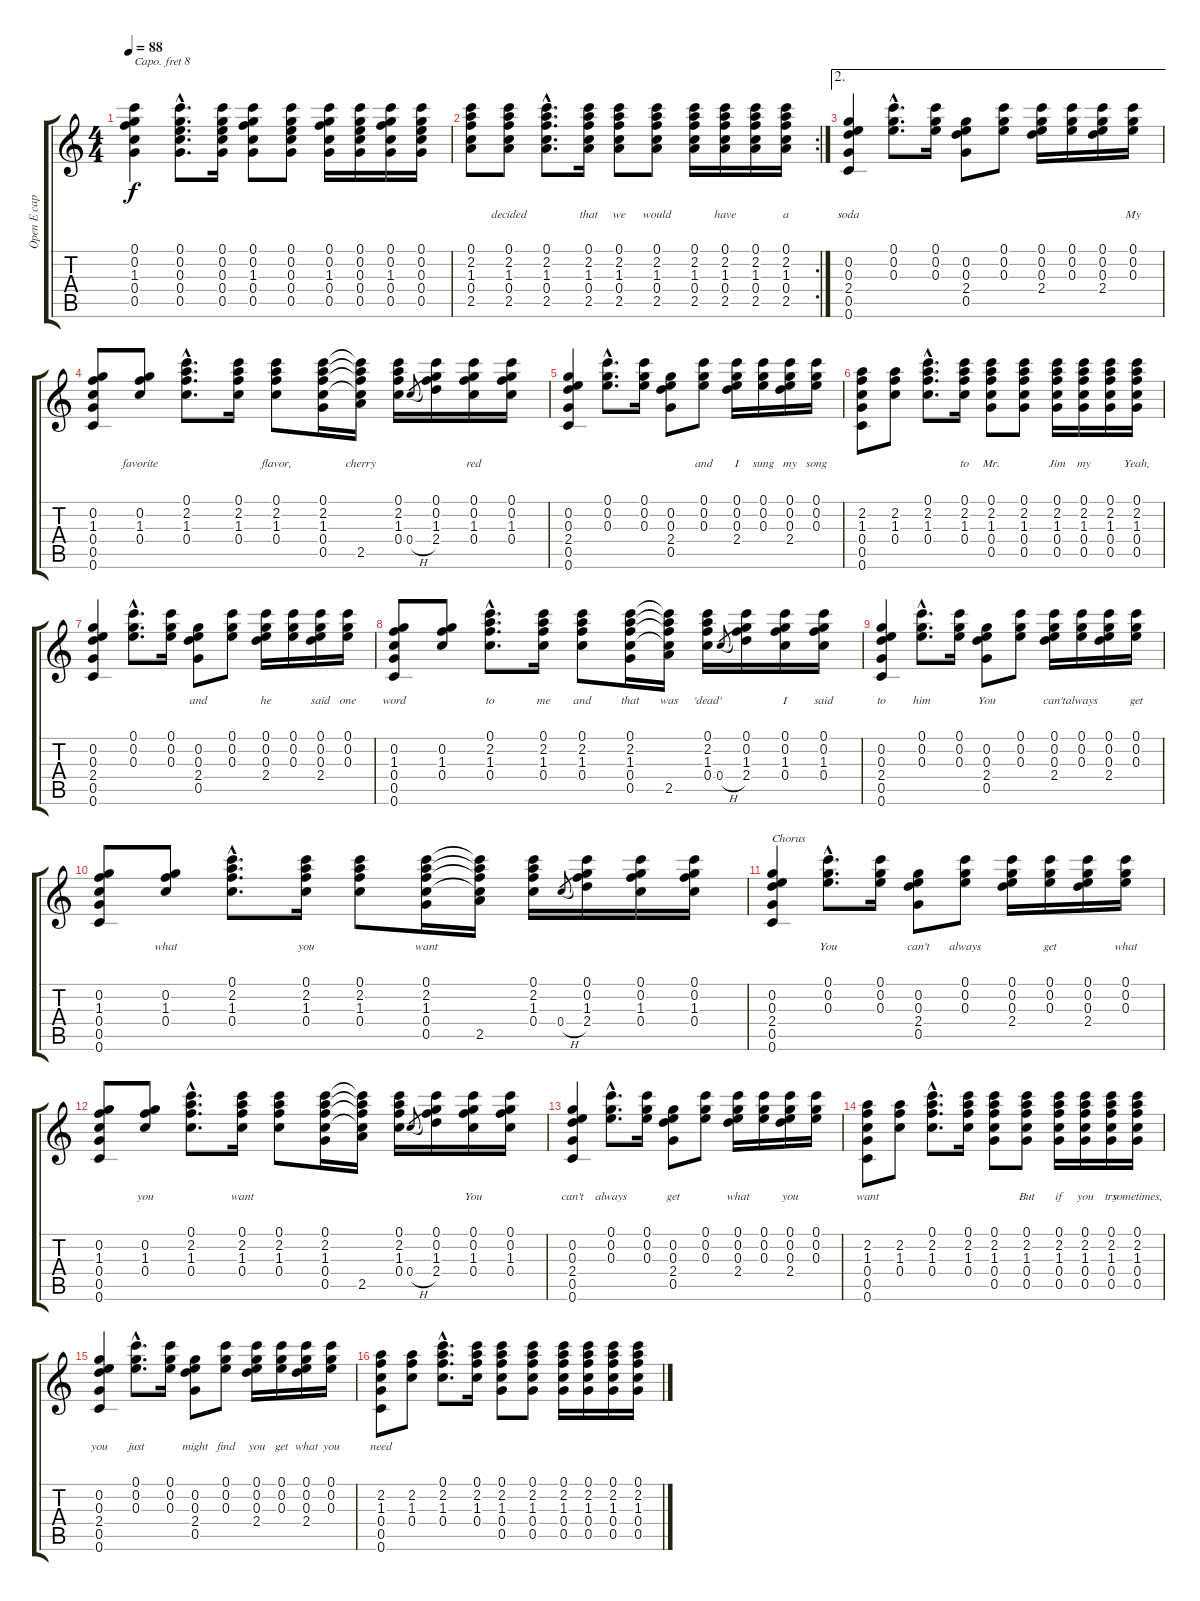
\track ("Open E capo on 8" "Open E cap") {instrument acousticguitarsteel}
\staff {score tabs}
\capo 8
\tuning (E4 B3 Ab3 E3 B2 E2) {hide}
\ts (4 4)
\tempo 88
\clef g2
\ks c
(0.1 0.2 1.3 0.4 0.5).4{lyrics (0 "") lyrics (1 "") lyrics (2 "") lyrics (3 "") lyrics (4 "") dy f} (0.1{hac} 0.2{hac} 0.3{hac} 0.4{hac} 0.5{hac}).8{d lyrics (0 "") lyrics (1 "") lyrics (2 "") lyrics (3 "") lyrics (4 "")} (0.1 0.2 0.3 0.4 0.5).16{lyrics (0 "") lyrics (1 "") lyrics (2 "") lyrics (3 "") lyrics (4 "")} (0.1 0.2 1.3 0.4 0.5).8{lyrics (0 "") lyrics (1 "") lyrics (2 "") lyrics (3 "") lyrics (4 "")} (0.1 0.2 0.3 0.4 0.5).8{lyrics (0 "") lyrics (1 "") lyrics (2 "") lyrics (3 "") lyrics (4 "")} (0.1 0.2 1.3 0.4 0.5).16{lyrics (0 "") lyrics (1 "") lyrics (2 "") lyrics (3 "") lyrics (4 "")} (0.1 0.2 0.3 0.4 0.5).16{lyrics (0 "") lyrics (1 "") lyrics (2 "") lyrics (3 "") lyrics (4 "")} (0.1 0.2 1.3 0.4 0.5).16{lyrics (0 "") lyrics (1 "") lyrics (2 "") lyrics (3 "") lyrics (4 "")} (0.1 0.2 0.3 0.4 0.5).16{lyrics (0 "") lyrics (1 "") lyrics (2 "") lyrics (3 "") lyrics (4 "")} |
\rc 2
(0.1 2.2 1.3 0.4 2.5).8{lyrics (0 "") lyrics (1 "") lyrics (2 "") lyrics (3 "") lyrics (4 "")} (0.1 2.2 1.3 0.4 2.5).8{lyrics (0 "") lyrics (1 "decided") lyrics (2 "") lyrics (3 "") lyrics (4 "")} (0.1{hac} 2.2{hac} 1.3{hac} 0.4{hac} 2.5{hac}).8{d lyrics (0 "") lyrics (1 "") lyrics (2 "") lyrics (3 "") lyrics (4 "")} (0.1 2.2 1.3 0.4 2.5).16{lyrics (0 "") lyrics (1 "that") lyrics (2 "") lyrics (3 "") lyrics (4 "")} (0.1 2.2 1.3 0.4 2.5).8{lyrics (0 "") lyrics (1 "we") lyrics (2 "") lyrics (3 "") lyrics (4 "")} (0.1 2.2 1.3 0.4 2.5).8{lyrics (0 "") lyrics (1 "would") lyrics (2 "") lyrics (3 "") lyrics (4 "")} (0.1 2.2 1.3 0.4 2.5).16{lyrics (0 "") lyrics (1 "") lyrics (2 "") lyrics (3 "") lyrics (4 "")} (0.1 2.2 1.3 0.4 2.5).16{lyrics (0 "") lyrics (1 "have") lyrics (2 "") lyrics (3 "") lyrics (4 "")} (0.1 2.2 1.3 0.4 2.5).16{lyrics (0 "") lyrics (1 "") lyrics (2 "") lyrics (3 "") lyrics (4 "")} (0.1 2.2 1.3 0.4 2.5).16{lyrics (0 "") lyrics (1 "a") lyrics (2 "") lyrics (3 "") lyrics (4 "")} |
\ae 2
(0.2 0.3 2.4 0.5 0.6).4{lyrics (0 "") lyrics (1 "soda") lyrics (2 "") lyrics (3 "") lyrics (4 "")} (0.1{hac} 0.2{hac} 0.3{hac}).8{d lyrics (0 "") lyrics (1 "") lyrics (2 "") lyrics (3 "") lyrics (4 "")} (0.1 0.2 0.3).16{lyrics (0 "") lyrics (1 "") lyrics (2 "") lyrics (3 "") lyrics (4 "")} (0.2 0.3 2.4 0.5).8{lyrics (0 "") lyrics (1 "") lyrics (2 "") lyrics (3 "") lyrics (4 "")} (0.1 0.2 0.3).8{lyrics (0 "") lyrics (1 "") lyrics (2 "") lyrics (3 "") lyrics (4 "")} (0.1 0.2 0.3 2.4).16{lyrics (0 "") lyrics (1 "") lyrics (2 "") lyrics (3 "") lyrics (4 "")} (0.1 0.2 0.3).16{lyrics (0 "") lyrics (1 "") lyrics (2 "") lyrics (3 "") lyrics (4 "")} (0.1 0.2 0.3 2.4).16{lyrics (0 "") lyrics (1 "") lyrics (2 "") lyrics (3 "") lyrics (4 "")} (0.1 0.2 0.3).16{lyrics (0 "") lyrics (1 "My") lyrics (2 "") lyrics (3 "") lyrics (4 "")} |
(0.2 1.3 0.4 0.5 0.6).8{lyrics (0 "") lyrics (1 "") lyrics (2 "") lyrics (3 "") lyrics (4 "")} (0.2 1.3 0.4).8{lyrics (0 "") lyrics (1 "favorite") lyrics (2 "") lyrics (3 "") lyrics (4 "")} (0.1{hac} 2.2{hac} 1.3{hac} 0.4{hac}).8{d lyrics (0 "") lyrics (1 "") lyrics (2 "") lyrics (3 "") lyrics (4 "")} (0.1 2.2 1.3 0.4).16{lyrics (0 "") lyrics (1 "") lyrics (2 "") lyrics (3 "") lyrics (4 "")} (0.1 2.2 1.3 0.4).8{lyrics (0 "") lyrics (1 "flavor,") lyrics (2 "") lyrics (3 "") lyrics (4 "")} (0.1 2.2 1.3 0.4 0.5).16{lyrics (0 "") lyrics (1 "") lyrics (2 "") lyrics (3 "") lyrics (4 "")} (0.1{t} 2.2{t} 1.3{t} 0.4{t} 2.5).16{lyrics (0 "") lyrics (1 "cherry") lyrics (2 "") lyrics (3 "") lyrics (4 "")} (0.1 2.2 1.3 0.4).16{lyrics (0 "") lyrics (1 "") lyrics (2 "") lyrics (3 "") lyrics (4 "")} 0.4{h}.8{lyrics (0 "") lyrics (1 "") lyrics (2 "") lyrics (3 "") lyrics (4 "") gr} (0.1 0.2 1.3 2.4).16{lyrics (0 "") lyrics (1 "") lyrics (2 "") lyrics (3 "") lyrics (4 "")} (0.1 0.2 1.3 0.4).16{lyrics (0 "") lyrics (1 "red") lyrics (2 "") lyrics (3 "") lyrics (4 "")} (0.1 0.2 1.3 0.4).16{lyrics (0 "") lyrics (1 "") lyrics (2 "") lyrics (3 "") lyrics (4 "")} |
(0.2 0.3 2.4 0.5 0.6).4{lyrics (0 "") lyrics (1 "") lyrics (2 "") lyrics (3 "") lyrics (4 "")} (0.1{hac} 0.2{hac} 0.3{hac}).8{d lyrics (0 "") lyrics (1 "") lyrics (2 "") lyrics (3 "") lyrics (4 "")} (0.1 0.2 0.3).16{lyrics (0 "") lyrics (1 "") lyrics (2 "") lyrics (3 "") lyrics (4 "")} (0.2 0.3 2.4 0.5).8{lyrics (0 "") lyrics (1 "") lyrics (2 "") lyrics (3 "") lyrics (4 "")} (0.1 0.2 0.3).8{lyrics (0 "") lyrics (1 "and") lyrics (2 "") lyrics (3 "") lyrics (4 "")} (0.1 0.2 0.3 2.4).16{lyrics (0 "") lyrics (1 "I") lyrics (2 "") lyrics (3 "") lyrics (4 "")} (0.1 0.2 0.3).16{lyrics (0 "") lyrics (1 "sung") lyrics (2 "") lyrics (3 "") lyrics (4 "")} (0.1 0.2 0.3 2.4).16{lyrics (0 "") lyrics (1 "my") lyrics (2 "") lyrics (3 "") lyrics (4 "")} (0.1 0.2 0.3).16{lyrics (0 "") lyrics (1 "song") lyrics (2 "") lyrics (3 "") lyrics (4 "")} |
(2.2 1.3 0.4 0.5 0.6).8{lyrics (0 "") lyrics (1 "") lyrics (2 "") lyrics (3 "") lyrics (4 "")} (2.2 1.3 0.4).8{lyrics (0 "") lyrics (1 "") lyrics (2 "") lyrics (3 "") lyrics (4 "")} (0.1{hac} 2.2{hac} 1.3{hac} 0.4{hac}).8{d lyrics (0 "") lyrics (1 "") lyrics (2 "") lyrics (3 "") lyrics (4 "")} (0.1 2.2 1.3 0.4).16{lyrics (0 "") lyrics (1 "to") lyrics (2 "") lyrics (3 "") lyrics (4 "")} (0.1 2.2 1.3 0.4 0.5).8{lyrics (0 "") lyrics (1 "Mr.") lyrics (2 "") lyrics (3 "") lyrics (4 "")} (0.1 2.2 1.3 0.4 0.5).8{lyrics (0 "") lyrics (1 "") lyrics (2 "") lyrics (3 "") lyrics (4 "")} (0.1 2.2 1.3 0.4 0.5).16{lyrics (0 "") lyrics (1 "Jim") lyrics (2 "") lyrics (3 "") lyrics (4 "")} (0.1 2.2 1.3 0.4 0.5).16{lyrics (0 "") lyrics (1 "my") lyrics (2 "") lyrics (3 "") lyrics (4 "")} (0.1 2.2 1.3 0.4 0.5).16{lyrics (0 "") lyrics (1 "") lyrics (2 "") lyrics (3 "") lyrics (4 "")} (0.1 2.2 1.3 0.4 0.5).16{lyrics (0 "") lyrics (1 "Yeah,") lyrics (2 "") lyrics (3 "") lyrics (4 "")} |
(0.2 0.3 2.4 0.5 0.6).4{lyrics (0 "") lyrics (1 "") lyrics (2 "") lyrics (3 "") lyrics (4 "")} (0.1{hac} 0.2{hac} 0.3{hac}).8{d lyrics (0 "") lyrics (1 "") lyrics (2 "") lyrics (3 "") lyrics (4 "")} (0.1 0.2 0.3).16{lyrics (0 "") lyrics (1 "") lyrics (2 "") lyrics (3 "") lyrics (4 "")} (0.2 0.3 2.4 0.5).8{lyrics (0 "") lyrics (1 "and") lyrics (2 "") lyrics (3 "") lyrics (4 "")} (0.1 0.2 0.3).8{lyrics (0 "") lyrics (1 "") lyrics (2 "") lyrics (3 "") lyrics (4 "")} (0.1 0.2 0.3 2.4).16{lyrics (0 "") lyrics (1 "he") lyrics (2 "") lyrics (3 "") lyrics (4 "")} (0.1 0.2 0.3).16{lyrics (0 "") lyrics (1 "") lyrics (2 "") lyrics (3 "") lyrics (4 "")} (0.1 0.2 0.3 2.4).16{lyrics (0 "") lyrics (1 "said") lyrics (2 "") lyrics (3 "") lyrics (4 "")} (0.1 0.2 0.3).16{lyrics (0 "") lyrics (1 "one") lyrics (2 "") lyrics (3 "") lyrics (4 "")} |
(0.2 1.3 0.4 0.5 0.6).8{lyrics (0 "") lyrics (1 "word") lyrics (2 "") lyrics (3 "") lyrics (4 "")} (0.2 1.3 0.4).8{lyrics (0 "") lyrics (1 "") lyrics (2 "") lyrics (3 "") lyrics (4 "")} (0.1{hac} 2.2{hac} 1.3{hac} 0.4{hac}).8{d lyrics (0 "") lyrics (1 "to") lyrics (2 "") lyrics (3 "") lyrics (4 "")} (0.1 2.2 1.3 0.4).16{lyrics (0 "") lyrics (1 "me") lyrics (2 "") lyrics (3 "") lyrics (4 "")} (0.1 2.2 1.3 0.4).8{lyrics (0 "") lyrics (1 "and") lyrics (2 "") lyrics (3 "") lyrics (4 "")} (0.1 2.2 1.3 0.4 0.5).16{lyrics (0 "") lyrics (1 "that") lyrics (2 "") lyrics (3 "") lyrics (4 "")} (0.1{t} 2.2{t} 1.3{t} 0.4{t} 2.5).16{lyrics (0 "") lyrics (1 "was") lyrics (2 "") lyrics (3 "") lyrics (4 "")} (0.1 2.2 1.3 0.4).16{lyrics (0 "") lyrics (1 "'dead'") lyrics (2 "") lyrics (3 "") lyrics (4 "")} 0.4{h}.8{lyrics (0 "") lyrics (1 "") lyrics (2 "") lyrics (3 "") lyrics (4 "") gr} (0.1 0.2 1.3 2.4).16{lyrics (0 "") lyrics (1 "") lyrics (2 "") lyrics (3 "") lyrics (4 "")} (0.1 0.2 1.3 0.4).16{lyrics (0 "") lyrics (1 "I") lyrics (2 "") lyrics (3 "") lyrics (4 "")} (0.1 0.2 1.3 0.4).16{lyrics (0 "") lyrics (1 "said") lyrics (2 "") lyrics (3 "") lyrics (4 "")} |
(0.2 0.3 2.4 0.5 0.6).4{lyrics (0 "") lyrics (1 "to") lyrics (2 "") lyrics (3 "") lyrics (4 "")} (0.1{hac} 0.2{hac} 0.3{hac}).8{d lyrics (0 "") lyrics (1 "him") lyrics (2 "") lyrics (3 "") lyrics (4 "")} (0.1 0.2 0.3).16{lyrics (0 "") lyrics (1 "") lyrics (2 "") lyrics (3 "") lyrics (4 "")} (0.2 0.3 2.4 0.5).8{lyrics (0 "") lyrics (1 "You") lyrics (2 "") lyrics (3 "") lyrics (4 "")} (0.1 0.2 0.3).8{lyrics (0 "") lyrics (1 "") lyrics (2 "") lyrics (3 "") lyrics (4 "")} (0.1 0.2 0.3 2.4).16{lyrics (0 "") lyrics (1 "can't") lyrics (2 "") lyrics (3 "") lyrics (4 "")} (0.1 0.2 0.3).16{lyrics (0 "") lyrics (1 "always") lyrics (2 "") lyrics (3 "") lyrics (4 "")} (0.1 0.2 0.3 2.4).16{lyrics (0 "") lyrics (1 "") lyrics (2 "") lyrics (3 "") lyrics (4 "")} (0.1 0.2 0.3).16{lyrics (0 "") lyrics (1 "get") lyrics (2 "") lyrics (3 "") lyrics (4 "")} |
(0.2 1.3 0.4 0.5 0.6).8{lyrics (0 "") lyrics (1 "") lyrics (2 "") lyrics (3 "") lyrics (4 "")} (0.2 1.3 0.4).8{lyrics (0 "") lyrics (1 "what") lyrics (2 "") lyrics (3 "") lyrics (4 "")} (0.1{hac} 2.2{hac} 1.3{hac} 0.4{hac}).8{d lyrics (0 "") lyrics (1 "") lyrics (2 "") lyrics (3 "") lyrics (4 "")} (0.1 2.2 1.3 0.4).16{lyrics (0 "") lyrics (1 "you") lyrics (2 "") lyrics (3 "") lyrics (4 "")} (0.1 2.2 1.3 0.4).8{lyrics (0 "") lyrics (1 "") lyrics (2 "") lyrics (3 "") lyrics (4 "")} (0.1 2.2 1.3 0.4 0.5).16{lyrics (0 "") lyrics (1 "want") lyrics (2 "") lyrics (3 "") lyrics (4 "")} (0.1{t} 2.2{t} 1.3{t} 0.4{t} 2.5).16{lyrics (0 "") lyrics (1 "") lyrics (2 "") lyrics (3 "") lyrics (4 "")} (0.1 2.2 1.3 0.4).16{lyrics (0 "") lyrics (1 "") lyrics (2 "") lyrics (3 "") lyrics (4 "")} 0.4{h}.8{lyrics (0 "") lyrics (1 "") lyrics (2 "") lyrics (3 "") lyrics (4 "") gr} (0.1 0.2 1.3 2.4).16{lyrics (0 "") lyrics (1 "") lyrics (2 "") lyrics (3 "") lyrics (4 "")} (0.1 0.2 1.3 0.4).16{lyrics (0 "") lyrics (1 "") lyrics (2 "") lyrics (3 "") lyrics (4 "")} (0.1 0.2 1.3 0.4).16{lyrics (0 "") lyrics (1 "") lyrics (2 "") lyrics (3 "") lyrics (4 "")} |
(0.2 0.3 2.4 0.5 0.6).4{txt "Chorus" lyrics (0 "") lyrics (1 "") lyrics (2 "") lyrics (3 "") lyrics (4 "")} (0.1{hac} 0.2{hac} 0.3{hac}).8{d lyrics (0 "") lyrics (1 "You") lyrics (2 "") lyrics (3 "") lyrics (4 "")} (0.1 0.2 0.3).16{lyrics (0 "") lyrics (1 "") lyrics (2 "") lyrics (3 "") lyrics (4 "")} (0.2 0.3 2.4 0.5).8{lyrics (0 "") lyrics (1 "can't") lyrics (2 "") lyrics (3 "") lyrics (4 "")} (0.1 0.2 0.3).8{lyrics (0 "") lyrics (1 "always") lyrics (2 "") lyrics (3 "") lyrics (4 "")} (0.1 0.2 0.3 2.4).16{lyrics (0 "") lyrics (1 "") lyrics (2 "") lyrics (3 "") lyrics (4 "")} (0.1 0.2 0.3).16{lyrics (0 "") lyrics (1 "get") lyrics (2 "") lyrics (3 "") lyrics (4 "")} (0.1 0.2 0.3 2.4).16{lyrics (0 "") lyrics (1 "") lyrics (2 "") lyrics (3 "") lyrics (4 "")} (0.1 0.2 0.3).16{lyrics (0 "") lyrics (1 "what") lyrics (2 "") lyrics (3 "") lyrics (4 "")} |
(0.2 1.3 0.4 0.5 0.6).8{lyrics (0 "") lyrics (1 "") lyrics (2 "") lyrics (3 "") lyrics (4 "")} (0.2 1.3 0.4).8{lyrics (0 "") lyrics (1 "you") lyrics (2 "") lyrics (3 "") lyrics (4 "")} (0.1{hac} 2.2{hac} 1.3{hac} 0.4{hac}).8{d lyrics (0 "") lyrics (1 "") lyrics (2 "") lyrics (3 "") lyrics (4 "")} (0.1 2.2 1.3 0.4).16{lyrics (0 "") lyrics (1 "want") lyrics (2 "") lyrics (3 "") lyrics (4 "")} (0.1 2.2 1.3 0.4).8{lyrics (0 "") lyrics (1 "") lyrics (2 "") lyrics (3 "") lyrics (4 "")} (0.1 2.2 1.3 0.4 0.5).16{lyrics (0 "") lyrics (1 "") lyrics (2 "") lyrics (3 "") lyrics (4 "")} (0.1{t} 2.2{t} 1.3{t} 0.4{t} 2.5).16{lyrics (0 "") lyrics (1 "") lyrics (2 "") lyrics (3 "") lyrics (4 "")} (0.1 2.2 1.3 0.4).16{lyrics (0 "") lyrics (1 "") lyrics (2 "") lyrics (3 "") lyrics (4 "")} 0.4{h}.8{lyrics (0 "") lyrics (1 "") lyrics (2 "") lyrics (3 "") lyrics (4 "") gr} (0.1 0.2 1.3 2.4).16{lyrics (0 "") lyrics (1 "") lyrics (2 "") lyrics (3 "") lyrics (4 "")} (0.1 0.2 1.3 0.4).16{lyrics (0 "") lyrics (1 "You") lyrics (2 "") lyrics (3 "") lyrics (4 "")} (0.1 0.2 1.3 0.4).16{lyrics (0 "") lyrics (1 "") lyrics (2 "") lyrics (3 "") lyrics (4 "")} |
(0.2 0.3 2.4 0.5 0.6).4{lyrics (0 "") lyrics (1 "can't") lyrics (2 "") lyrics (3 "") lyrics (4 "")} (0.1{hac} 0.2{hac} 0.3{hac}).8{d lyrics (0 "") lyrics (1 "always") lyrics (2 "") lyrics (3 "") lyrics (4 "")} (0.1 0.2 0.3).16{lyrics (0 "") lyrics (1 "") lyrics (2 "") lyrics (3 "") lyrics (4 "")} (0.2 0.3 2.4 0.5).8{lyrics (0 "") lyrics (1 "get") lyrics (2 "") lyrics (3 "") lyrics (4 "")} (0.1 0.2 0.3).8{lyrics (0 "") lyrics (1 "") lyrics (2 "") lyrics (3 "") lyrics (4 "")} (0.1 0.2 0.3 2.4).16{lyrics (0 "") lyrics (1 "what") lyrics (2 "") lyrics (3 "") lyrics (4 "")} (0.1 0.2 0.3).16{lyrics (0 "") lyrics (1 "") lyrics (2 "") lyrics (3 "") lyrics (4 "")} (0.1 0.2 0.3 2.4).16{lyrics (0 "") lyrics (1 "you") lyrics (2 "") lyrics (3 "") lyrics (4 "")} (0.1 0.2 0.3).16{lyrics (0 "") lyrics (1 "") lyrics (2 "") lyrics (3 "") lyrics (4 "")} |
(2.2 1.3 0.4 0.5 0.6).8{lyrics (0 "") lyrics (1 "want") lyrics (2 "") lyrics (3 "") lyrics (4 "")} (2.2 1.3 0.4).8{lyrics (0 "") lyrics (1 "") lyrics (2 "") lyrics (3 "") lyrics (4 "")} (0.1{hac} 2.2{hac} 1.3{hac} 0.4{hac}).8{d lyrics (0 "") lyrics (1 "") lyrics (2 "") lyrics (3 "") lyrics (4 "")} (0.1 2.2 1.3 0.4).16{lyrics (0 "") lyrics (1 "") lyrics (2 "") lyrics (3 "") lyrics (4 "")} (0.1 2.2 1.3 0.4 0.5).8{lyrics (0 "") lyrics (1 "") lyrics (2 "") lyrics (3 "") lyrics (4 "")} (0.1 2.2 1.3 0.4 0.5).8{lyrics (0 "") lyrics (1 "But") lyrics (2 "") lyrics (3 "") lyrics (4 "")} (0.1 2.2 1.3 0.4 0.5).16{lyrics (0 "") lyrics (1 "if") lyrics (2 "") lyrics (3 "") lyrics (4 "")} (0.1 2.2 1.3 0.4 0.5).16{lyrics (0 "") lyrics (1 "you") lyrics (2 "") lyrics (3 "") lyrics (4 "")} (0.1 2.2 1.3 0.4 0.5).16{lyrics (0 "") lyrics (1 "try") lyrics (2 "") lyrics (3 "") lyrics (4 "")} (0.1 2.2 1.3 0.4 0.5).16{lyrics (0 "") lyrics (1 "sometimes,") lyrics (2 "") lyrics (3 "") lyrics (4 "")} |
(0.2 0.3 2.4 0.5 0.6).4{lyrics (0 "") lyrics (1 "you") lyrics (2 "") lyrics (3 "") lyrics (4 "")} (0.1{hac} 0.2{hac} 0.3{hac}).8{d lyrics (0 "") lyrics (1 "just") lyrics (2 "") lyrics (3 "") lyrics (4 "")} (0.1 0.2 0.3).16{lyrics (0 "") lyrics (1 "") lyrics (2 "") lyrics (3 "") lyrics (4 "")} (0.2 0.3 2.4 0.5).8{lyrics (0 "") lyrics (1 "might") lyrics (2 "") lyrics (3 "") lyrics (4 "")} (0.1 0.2 0.3).8{lyrics (0 "") lyrics (1 "find") lyrics (2 "") lyrics (3 "") lyrics (4 "")} (0.1 0.2 0.3 2.4).16{lyrics (0 "") lyrics (1 "you") lyrics (2 "") lyrics (3 "") lyrics (4 "")} (0.1 0.2 0.3).16{lyrics (0 "") lyrics (1 "get") lyrics (2 "") lyrics (3 "") lyrics (4 "")} (0.1 0.2 0.3 2.4).16{lyrics (0 "") lyrics (1 "what") lyrics (2 "") lyrics (3 "") lyrics (4 "")} (0.1 0.2 0.3).16{lyrics (0 "") lyrics (1 "you") lyrics (2 "") lyrics (3 "") lyrics (4 "")} |
(2.2 1.3 0.4 0.5 0.6).8{lyrics (0 "") lyrics (1 "need") lyrics (2 "") lyrics (3 "") lyrics (4 "")} (2.2 1.3 0.4).8{lyrics (0 "") lyrics (1 "") lyrics (2 "") lyrics (3 "") lyrics (4 "")} (0.1{hac} 2.2{hac} 1.3{hac} 0.4{hac}).8{d lyrics (0 "") lyrics (1 "") lyrics (2 "") lyrics (3 "") lyrics (4 "")} (0.1 2.2 1.3 0.4).16{lyrics (0 "") lyrics (1 "") lyrics (2 "") lyrics (3 "") lyrics (4 "")} (0.1 2.2 1.3 0.4 0.5).8{lyrics (0 "") lyrics (1 "") lyrics (2 "") lyrics (3 "") lyrics (4 "")} (0.1 2.2 1.3 0.4 0.5).8{lyrics (0 "") lyrics (1 "") lyrics (2 "") lyrics (3 "") lyrics (4 "")} (0.1 2.2 1.3 0.4 0.5).16{lyrics (0 "") lyrics (1 "") lyrics (2 "") lyrics (3 "") lyrics (4 "")} (0.1 2.2 1.3 0.4 0.5).16{lyrics (0 "") lyrics (1 "") lyrics (2 "") lyrics (3 "") lyrics (4 "")} (0.1 2.2 1.3 0.4 0.5).16{lyrics (0 "") lyrics (1 "") lyrics (2 "") lyrics (3 "") lyrics (4 "")} (0.1 2.2 1.3 0.4 0.5).16{lyrics (0 "") lyrics (1 "") lyrics (2 "") lyrics (3 "") lyrics (4 "")}
